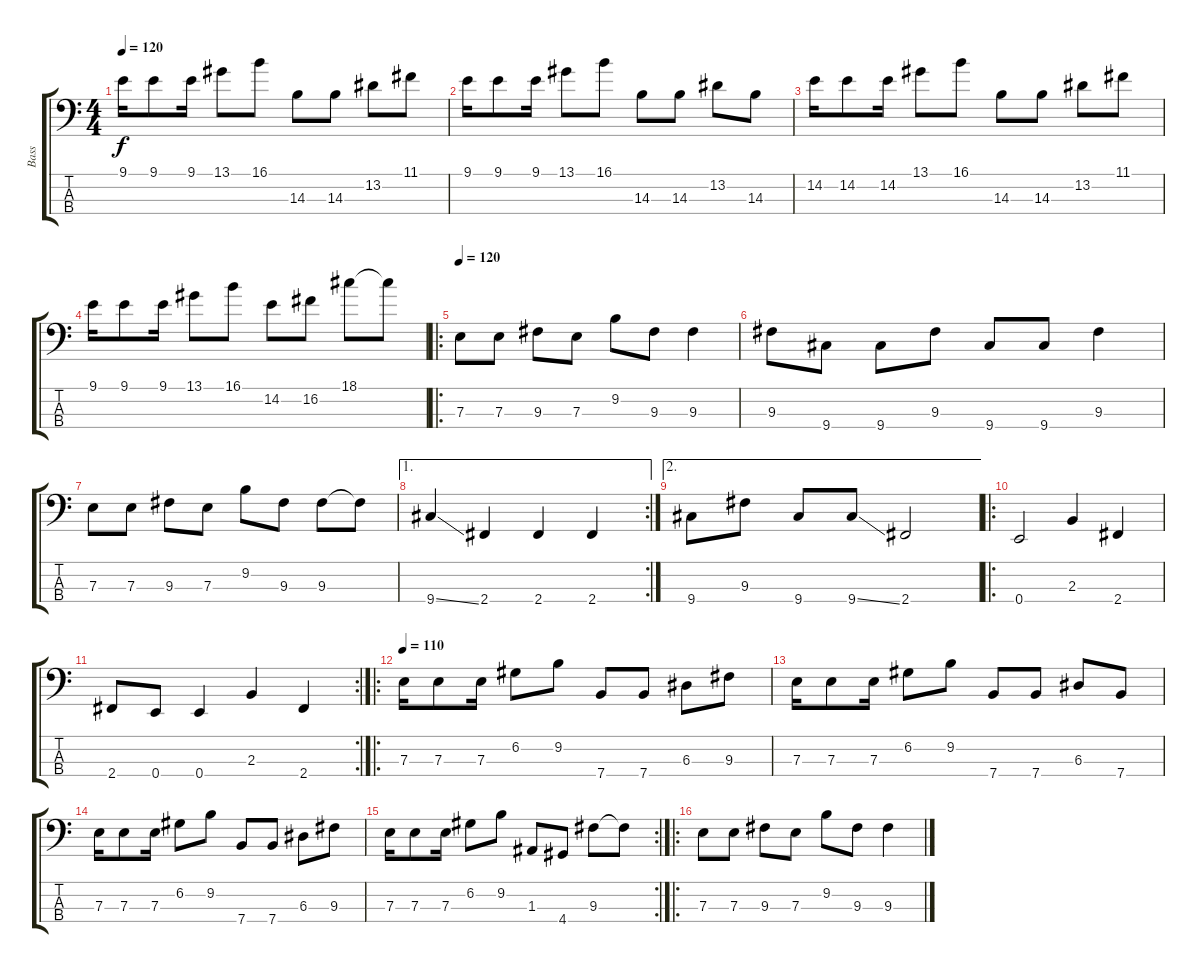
\track ("Bass" "Bass") {instrument electricbasspick}
\staff {score tabs}
\tuning (G2 D2 A1 E1) {hide}
\ts (4 4)
\tempo 120
\tempo 100
\tempo 120
\clef f4
\ks c
9.1.16{dy f instrument electricbasspick} 9.1.8 9.1.16 13.1.8 16.1.8 14.3.8 14.3.8 13.2.8 11.1.8 |
9.1.16 9.1.8 9.1.16 13.1.8 16.1.8 14.3.8 14.3.8 13.2.8 14.3.8 |
14.2.16 14.2.8 14.2.16 13.1.8 16.1.8 14.3.8 14.3.8 13.2.8 11.1.8 |
9.1.16 9.1.8 9.1.16 13.1.8 16.1.8 14.2.8 16.2.8 18.1.8 18.1{t}.8 |
\ro
\tempo 120
7.3.8 7.3.8 9.3.8 7.3.8 9.2.8 9.3.8 9.3.4 |
9.3.8 9.4.8 9.4.8 9.3.8 9.4.8 9.4.8 9.3.4 |
7.3.8 7.3.8 9.3.8 7.3.8 9.2.8 9.3.8 9.3.8 9.3{t}.8 |
\ae 1
\rc 2
9.4{ss}.4 2.4.4 2.4.4 2.4.4 |
\ae 2
9.4.8 9.3.8 9.4.8 9.4{ss}.8 2.4.2 |
\ro
0.4.2 2.3.4 2.4.4 |
\rc 2
2.4.8 0.4.8 0.4.4 2.3.4 2.4.4 |
\ro
\tempo 110
7.3.16{instrument electricbasspick} 7.3.8 7.3.16 6.2.8 9.2.8 7.4.8 7.4.8 6.3.8 9.3.8 |
7.3.16 7.3.8 7.3.16 6.2.8 9.2.8 7.4.8 7.4.8 6.3.8 7.4.8 |
7.3.16 7.3.8 7.3.16 6.2.8 9.2.8 7.4.8 7.4.8 6.3.8 9.3.8 |
\rc 2
7.3.16 7.3.8 7.3.16 6.2.8 9.2.8 1.3.8{volume 13} 4.4.8 9.3.8 9.3{t}.8 |
\ro
7.3.8 7.3.8 9.3.8 7.3.8 9.2.8 9.3.8 9.3.4
